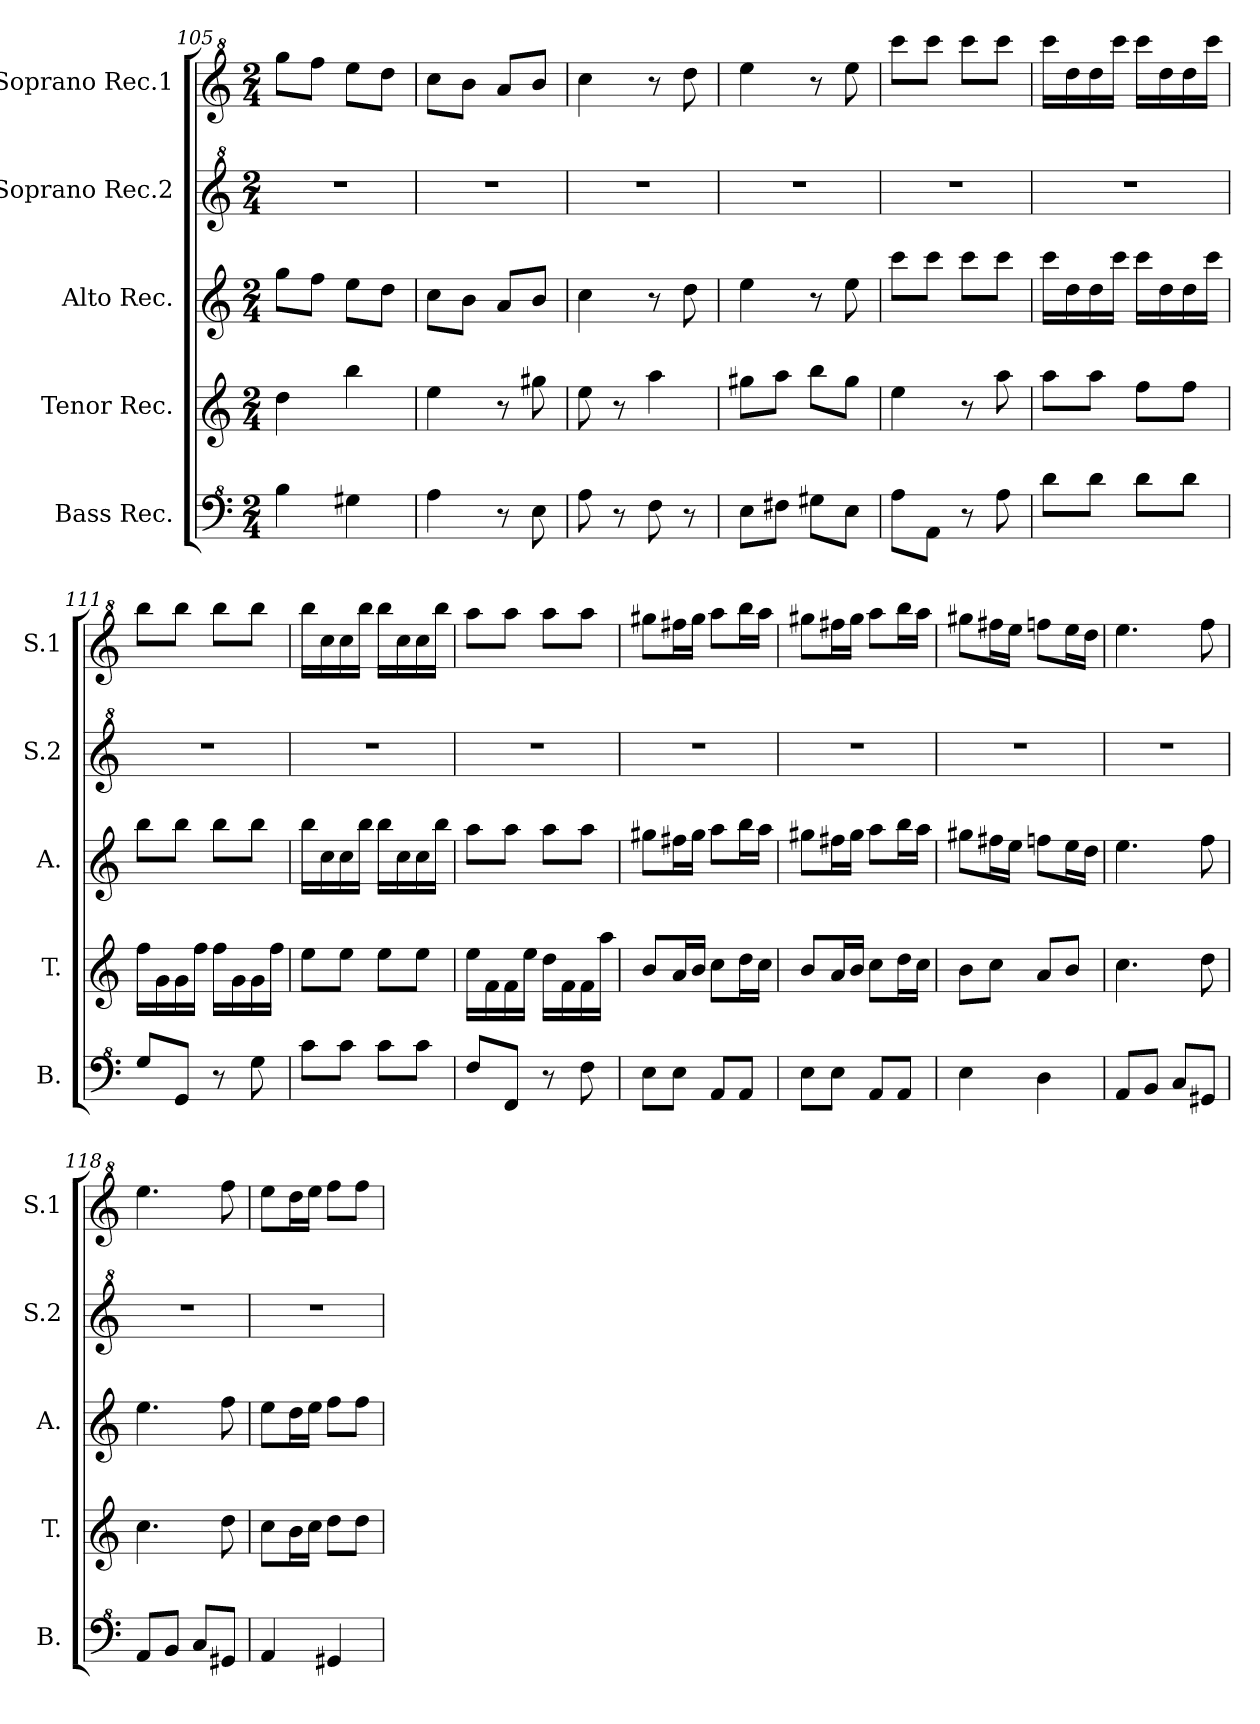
**kern	**kern	**kern	**kern	**kern
*part5	*part4	*part3	*part2	*part1
*staff5	*staff4	*staff3	*staff2	*staff1
*I"Bass Rec.	*I"Tenor Rec.	*I"Alto Rec.	*I"Soprano Rec.2	*I"Soprano Rec.1
*I'B.	*I'T.	*I'A.	*I'S.2	*I'S.1
*clefF^4	*clefG2	*clefG2	*clefG^2	*clefG^2
*k[]	*k[]	*k[]	*k[]	*k[]
*M2/4	*M2/4	*M2/4	*M2/4	*M2/4
=105	=105	=105	=105	=105
4b\	4dd\	8gg\L	2r	8ggg\L
.	.	8ff\J	.	8fff\J
4g#X\	4bb\	8ee\L	.	8eee\L
.	.	8dd\J	.	8ddd\J
!!LO:PB:g=z
=106	=106	=106	=106	=106
4a\	4ee\	8cc\L	2r	8ccc\L
.	.	8b\J	.	8bb\J
8r	8r	8a/L	.	8aa/L
8e\	8gg#X\	8b/J	.	8bb/J
=107	=107	=107	=107	=107
8a\	8ee\	4cc\	2r	4ccc\
8r	8r	.	.	.
8f\	4aa\	8r	.	8r
8r	.	8dd\	.	8ddd\
=108	=108	=108	=108	=108
8e\L	8gg#X\L	4ee\	2r	4eee\
8f#X\J	8aa\J	.	.	.
8g#X\L	8bb\L	8r	.	8r
8e\J	8gg#\J	8ee\	.	8eee\
=109	=109	=109	=109	=109
8a\L	4ee\	8ccc\L	2r	8cccc\L
8A\J	.	8ccc\J	.	8cccc\J
8r	8r	8ccc\L	.	8cccc\L
8a\	8aa\	8ccc\J	.	8cccc\J
=110	=110	=110	=110	=110
8dd\L	8aa\L	16ccc\LL	2r	16cccc\LL
.	.	16dd\	.	16ddd\
8dd\J	8aa\J	16dd\	.	16ddd\
.	.	16ccc\JJ	.	16cccc\JJ
8dd\L	8ff\L	16ccc\LL	.	16cccc\LL
.	.	16dd\	.	16ddd\
8dd\J	8ff\J	16dd\	.	16ddd\
.	.	16ccc\JJ	.	16cccc\JJ
=111	=111	=111	=111	=111
8g/L	16ff\LL	8bb\L	2r	8bbb\L
.	16g\	.	.	.
8G/J	16g\	8bb\J	.	8bbb\J
.	16ff\JJ	.	.	.
8r	16ff\LL	8bb\L	.	8bbb\L
.	16g\	.	.	.
8g\	16g\	8bb\J	.	8bbb\J
.	16ff\JJ	.	.	.
=112	=112	=112	=112	=112
8cc\L	8ee\L	16bb\LL	2r	16bbb\LL
.	.	16cc\	.	16ccc\
8cc\J	8ee\J	16cc\	.	16ccc\
.	.	16bb\JJ	.	16bbb\JJ
8cc\L	8ee\L	16bb\LL	.	16bbb\LL
.	.	16cc\	.	16ccc\
8cc\J	8ee\J	16cc\	.	16ccc\
.	.	16bb\JJ	.	16bbb\JJ
=113	=113	=113	=113	=113
8f/L	16ee\LL	8aa\L	2r	8aaa\L
.	16f\	.	.	.
8F/J	16f\	8aa\J	.	8aaa\J
.	16ee\JJ	.	.	.
8r	16dd\LL	8aa\L	.	8aaa\L
.	16f\	.	.	.
8f\	16f\	8aa\J	.	8aaa\J
.	16aa\JJ	.	.	.
=114	=114	=114	=114	=114
8e\L	8b/L	8gg#X\L	2r	8ggg#X\L
8e\J	16a/L	16ff#X\L	.	16fff#X\L
.	16b/JJ	16gg#\JJ	.	16ggg#\JJ
8A/L	8cc\L	8aa\L	.	8aaa\L
8A/J	16dd\L	16bb\L	.	16bbb\L
.	16cc\JJ	16aa\JJ	.	16aaa\JJ
!!LO:LB:g=z
=115	=115	=115	=115	=115
8e\L	8b/L	8gg#X\L	2r	8ggg#X\L
8e\J	16a/L	16ff#X\L	.	16fff#X\L
.	16b/JJ	16gg#\JJ	.	16ggg#\JJ
8A/L	8cc\L	8aa\L	.	8aaa\L
8A/J	16dd\L	16bb\L	.	16bbb\L
.	16cc\JJ	16aa\JJ	.	16aaa\JJ
=116	=116	=116	=116	=116
4e\	8b\L	8gg#X\L	2r	8ggg#X\L
.	8cc\J	16ff#X\L	.	16fff#X\L
.	.	16ee\JJ	.	16eee\JJ
4d\	8a/L	8ffn\L	.	8fffn\L
.	8b/J	16ee\L	.	16eee\L
.	.	16dd\JJ	.	16ddd\JJ
=117	=117	=117	=117	=117
8A/L	4.cc\	4.ee\	2r	4.eee\
8B/J	.	.	.	.
8c/L	.	.	.	.
8G#X/J	8dd\	8ff\	.	8fff\
=118	=118	=118	=118	=118
8A/L	4.cc\	4.ee\	2r	4.eee\
8B/J	.	.	.	.
8c/L	.	.	.	.
8G#X/J	8dd\	8ff\	.	8fff\
=119	=119	=119	=119	=119
4A/	8cc\L	8ee\L	2r	8eee\L
.	16b\L	16dd\L	.	16ddd\L
.	16cc\JJ	16ee\JJ	.	16eee\JJ
4G#X/	8dd\L	8ff\L	.	8fff\L
.	8dd\J	8ff\J	.	8fff\J
=	=	=	=	=
*-	*-	*-	*-	*-
